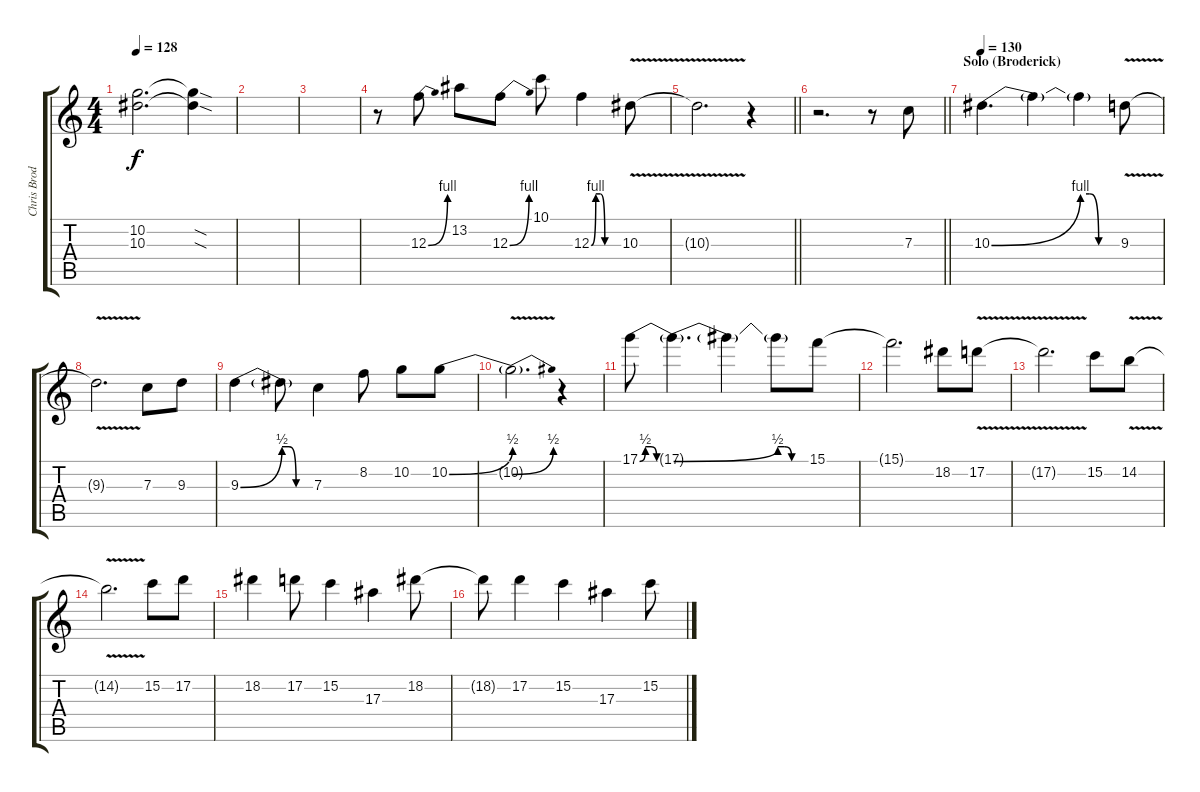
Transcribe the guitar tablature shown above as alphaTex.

\track ("Chris Broderick" "Chris Brod") {instrument overdrivenguitar}
\staff {score tabs}
\tuning (D4 A3 F3 C3 G2 D2) {hide}
\ts (4 4)
\tempo 128
\clef g2
\ks c
(10.2{t} 10.3{t}).2{d dy f} (10.2{sod t} 10.3{sod t}).4 |
|
|
r.8 12.3{be (bend 0 0 60 4)}.8 13.2.8 12.3{be (bend 0 0 60 4)}.8 10.1.8 12.3{be (custom 0 0 10 4 20 4 30 0 60 0)}.4 10.3{v}.8 |
\barLineRight lightlight
10.3{t}.2{d} r.4 |
\barLineRight lightlight
r.2{d} r.8 7.3.8 |
\section ("" "Solo (Broderick)")
\tempo 130
10.3{be (bend 0 0 60 4)}.4{d} 10.3{t}.4 10.3{be (custom 0 4 15 4 30 0 60 0) t}.4 9.3{v}.8 |
9.3{t}.2{d} 7.3.8 9.3.8 |
9.3{be (bend 0 0 60 2)}.4 9.3{be (custom 0 2 15 2 30 0 60 0) t}.8 7.3.4 8.2.8 10.2.8 10.2{be (bend 0 0 60 2)}.8 |
10.2{be (bend 0 0 60 2) v t}.2{d} r.4 |
17.1{be (custom 0 0 10 2 20 2 30 0 60 0)}.8 17.1{be (bend 0 0 60 2) t}.4{d} 17.1{t}.4 17.1{be (custom 0 2 15 2 30 0 60 0) t}.8 15.1.8 |
15.1{t}.2{d} 18.2.8 17.2{v}.8 |
17.2{t}.2{d} 15.2.8 14.2{v}.8 |
14.2{t}.2{d} 15.2.8 17.2.8 |
18.2.4 17.2.8 15.2.4 17.3.4 18.2.8 |
18.2{t}.8 17.2.4 15.2.4 17.3.4 15.2.8
